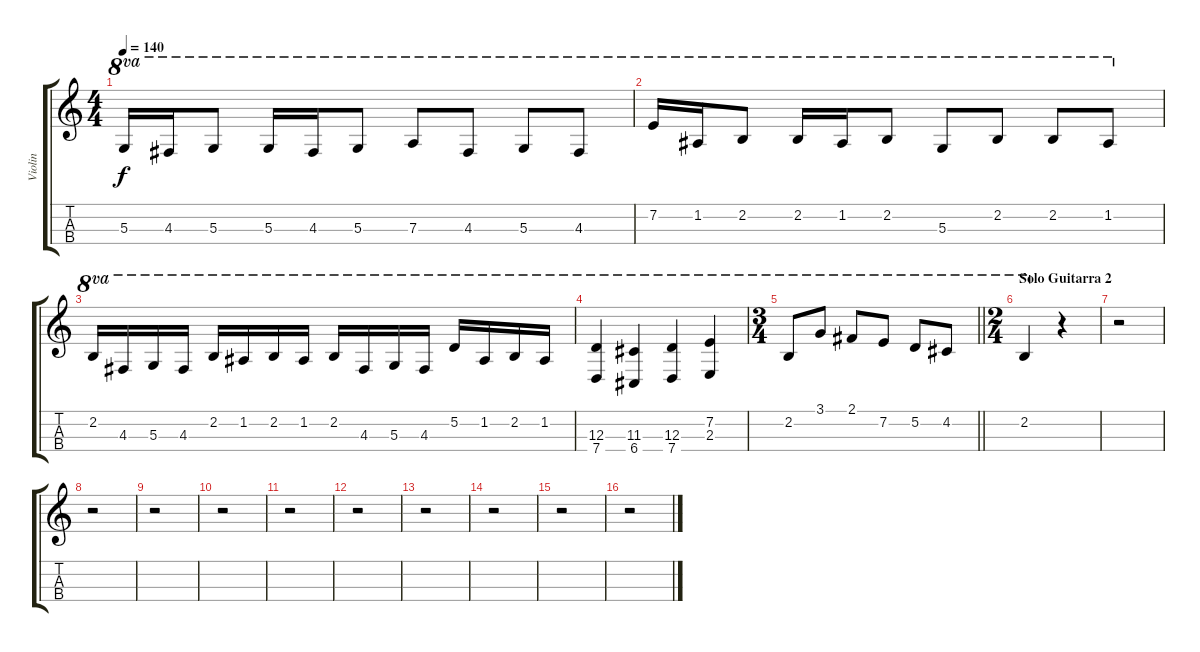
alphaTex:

\track ("Violin" "Violin") {instrument violin}
\staff {score tabs}
\tuning (E5 A4 D4 G3) {hide}
\ts (4 4)
\tempo 140
\clef g2
\ks c
5.3.16{ot 8va dy f} 4.3.16{ot 8va} 5.3.8{ot 8va} 5.3.16{ot 8va} 4.3.16{ot 8va} 5.3.8{ot 8va} 7.3.8{ot 8va} 4.3.8{ot 8va} 5.3.8{ot 8va} 4.3.8{ot 8va} |
7.2.16{ot 8va} 1.2.16{ot 8va} 2.2.8{ot 8va} 2.2.16{ot 8va} 1.2.16{ot 8va} 2.2.8{ot 8va} 5.3.8{ot 8va} 2.2.8{ot 8va} 2.2.8{ot 8va} 1.2.8{ot 8va} |
2.2.16{ot 8va} 4.3.16{ot 8va} 5.3.16{ot 8va} 4.3.16{ot 8va} 2.2.16{ot 8va} 1.2.16{ot 8va} 2.2.16{ot 8va} 1.2.16{ot 8va} 2.2.16{ot 8va} 4.3.16{ot 8va} 5.3.16{ot 8va} 4.3.16{ot 8va} 5.2.16{ot 8va} 1.2.16{ot 8va} 2.2.16{ot 8va} 1.2.16{ot 8va} |
(12.3 7.4).4{ot 8va} (11.3 6.4).4{ot 8va} (12.3 7.4).4{ot 8va} (7.2 2.3).4{ot 8va} |
\ts (3 4)
\barLineRight lightlight
2.2.8{ot 8va} 3.1.8{ot 8va} 2.1.8{ot 8va} 7.2.8{ot 8va} 5.2.8{ot 8va} 4.2.8{ot 8va} |
\ts (2 4)
\section ("" "Solo Guitarra 2")
2.2.4{ot 8va} r.4 |
r.2 |
r.2 |
r.2 |
r.2 |
r.2 |
r.2 |
r.2 |
r.2 |
r.2 |
r.2
